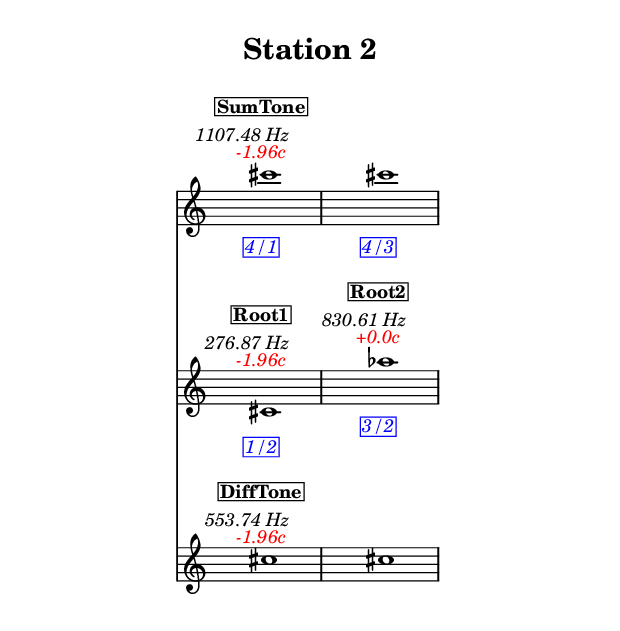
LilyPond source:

\version "2.20.0"
\language "english"

#(set-default-paper-size "a6" 'portrait)
#(set-global-staff-size 16)

\header {
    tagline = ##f
    title = \markup {
        \pad-around
            #3
            "Station 2"
        }
}

\layout {
    indent = #25
}

\paper {
    systems-per-page = 1
}

\score {
    \new Score
    <<
        \new Staff
        \with
        {
            \remove Time_signature_engraver
        }
        {
            \clef "treble"
            cs'''1
            - \tweak color #red
            ^ \markup {
                \halign
                    #0
                    \italic
                        {
                            -1.96c
                        }
                }
            ^ \markup {
                \halign
                    #1
                    \italic
                        {
                            1107.48
                            Hz
                        }
                }
            ^ \markup {
                \pad-around
                    #1
                    \box
                        \vcenter
                            \halign
                                #0
                                \bold
                                    {
                                        SumTone
                                    }
                }
            - \tweak color #blue
            _ \markup {
                \pad-around
                    #1
                    \box
                        \halign
                            #0
                            \italic
                                {
                                    4/1
                                }
                }
            \override Score.NonMusicalPaperColumn.padding = #5
            \clef "treble"
            cs'''1
            - \tweak color #blue
            _ \markup {
                \pad-around
                    #1
                    \box
                        \halign
                            #0
                            \italic
                                {
                                    4/3
                                }
                }
        }
        \new Staff
        \with
        {
            \remove Time_signature_engraver
        }
        {
            \clef "treble"
            cs'1
            - \tweak color #red
            ^ \markup {
                \halign
                    #0
                    \italic
                        {
                            -1.96c
                        }
                }
            ^ \markup {
                \halign
                    #1
                    \italic
                        {
                            276.87
                            Hz
                        }
                }
            ^ \markup {
                \pad-around
                    #1
                    \box
                        \vcenter
                            \halign
                                #0
                                \bold
                                    {
                                        Root1
                                    }
                }
            - \tweak color #blue
            _ \markup {
                \pad-around
                    #1
                    \box
                        \halign
                            #0
                            \italic
                                {
                                    1/2
                                }
                }
            \clef "treble"
            af''1
            - \tweak color #red
            ^ \markup {
                \halign
                    #0
                    \italic
                        {
                            +0.0c
                        }
                }
            ^ \markup {
                \halign
                    #1
                    \italic
                        {
                            830.61
                            Hz
                        }
                }
            ^ \markup {
                \pad-around
                    #1
                    \box
                        \vcenter
                            \halign
                                #0
                                \bold
                                    {
                                        Root2
                                    }
                }
            - \tweak color #blue
            _ \markup {
                \pad-around
                    #1
                    \box
                        \halign
                            #0
                            \italic
                                {
                                    3/2
                                }
                }
        }
        \new Staff
        \with
        {
            \remove Time_signature_engraver
        }
        {
            \clef "treble"
            cs''1
            - \tweak color #red
            ^ \markup {
                \halign
                    #0
                    \italic
                        {
                            -1.96c
                        }
                }
            ^ \markup {
                \halign
                    #1
                    \italic
                        {
                            553.74
                            Hz
                        }
                }
            ^ \markup {
                \pad-around
                    #1
                    \box
                        \vcenter
                            \halign
                                #0
                                \bold
                                    {
                                        DiffTone
                                    }
                }
            \clef "treble"
            cs''1
        }
    >>
}